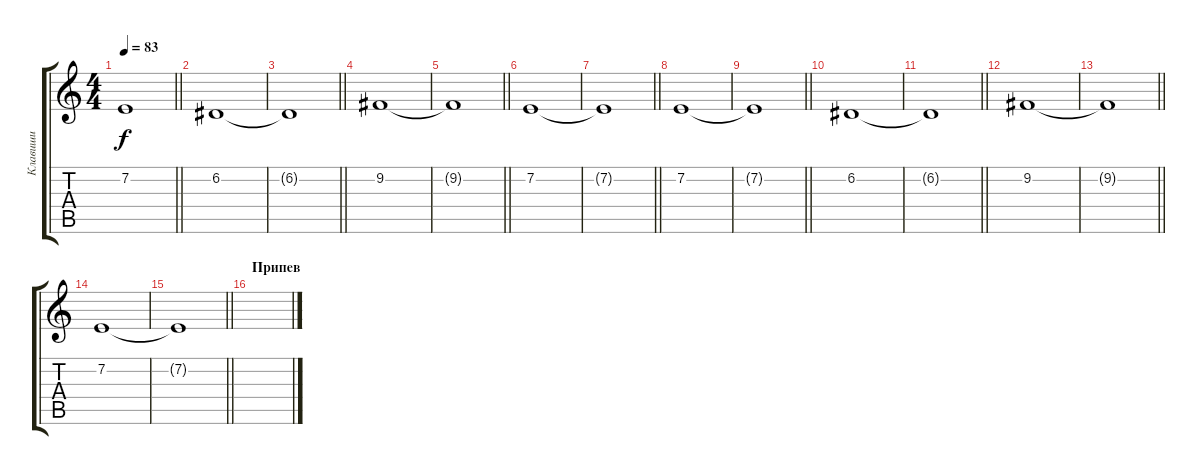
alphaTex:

\track ("Клавиши" "Клавиши") {instrument stringensemble1}
\staff {score tabs}
\tuning (D4 A3 E3 B2 Gb2 B1) {hide}
\ts (4 4)
\tempo 83
\clef g2
\barLineRight lightlight
\ks c
7.2{t}.1{dy f} |
6.2.1 |
\barLineRight lightlight
6.2{t}.1 |
9.2.1 |
\barLineRight lightlight
9.2{t}.1 |
7.2.1 |
\barLineRight lightlight
7.2{t}.1 |
\section ("" "")
7.2.1{volume 13} |
\barLineRight lightlight
7.2{t}.1 |
6.2.1 |
\barLineRight lightlight
6.2{t}.1 |
9.2.1 |
\barLineRight lightlight
9.2{t}.1 |
7.2.1 |
\barLineRight lightlight
7.2{t}.1 |
\section ("" "Припев")
